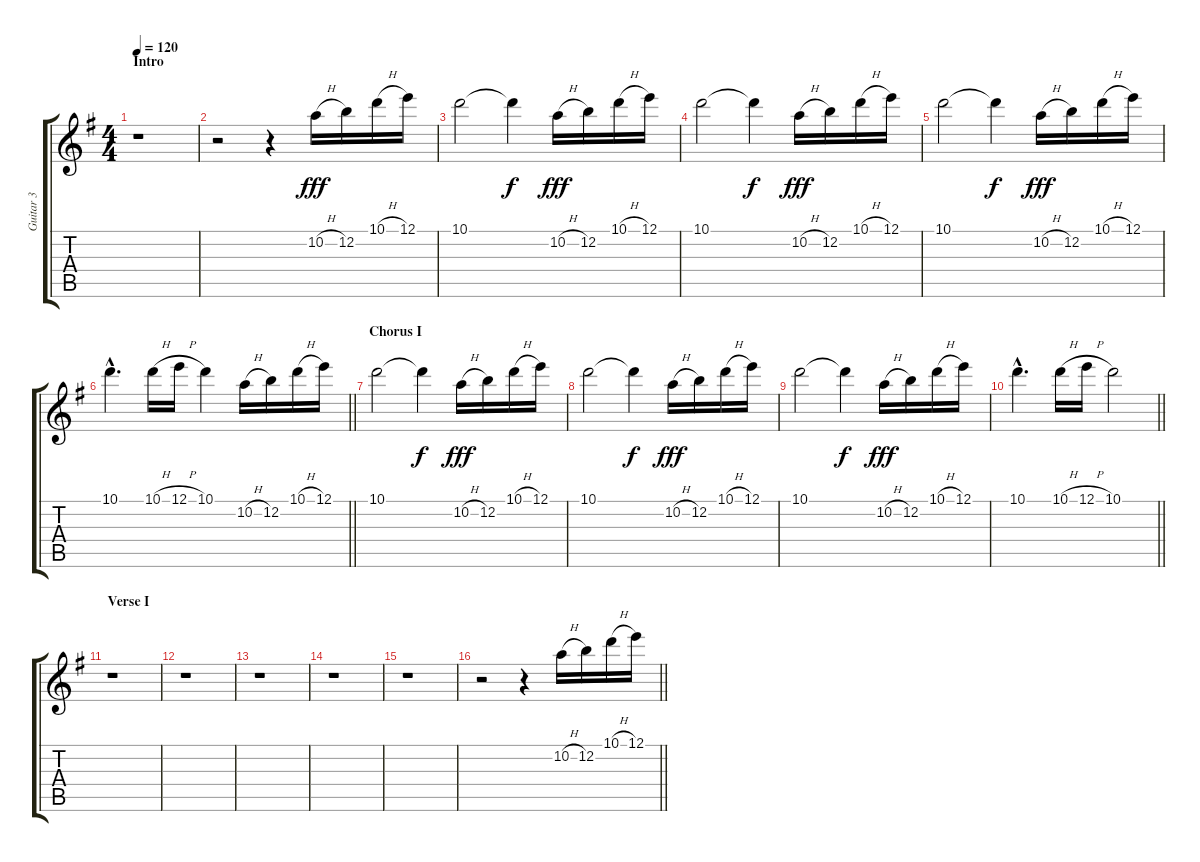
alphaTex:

\track ("Guitar 3" "Guitar 3") {instrument distortionguitar}
\staff {score tabs}
\tuning (E4 B3 G3 D3 A2 E2) {hide}
\ts (4 4)
\section ("" "Intro")
\tempo 120
\clef g2
\ks g
r.1{dy fff instrument distortionguitar} |
r.2 r.4 10.2{h}.16 12.2.16 10.1{h}.16 12.1.16 |
10.1.2 10.1{t}.4{dy f} 10.2{h}.16{dy fff} 12.2.16 10.1{h}.16 12.1.16 |
10.1.2 10.1{t}.4{dy f} 10.2{h}.16{dy fff} 12.2.16 10.1{h}.16 12.1.16 |
10.1.2 10.1{t}.4{dy f} 10.2{h}.16{dy fff} 12.2.16 10.1{h}.16 12.1.16 |
\barLineRight lightlight
10.1{hac}.4{d} 10.1{h}.16 12.1{h}.16 10.1.4 10.2{h}.16 12.2.16 10.1{h}.16 12.1.16 |
\section ("" "Chorus I")
10.1.2 10.1{t}.4{dy f} 10.2{h}.16{dy fff} 12.2.16 10.1{h}.16 12.1.16 |
10.1.2 10.1{t}.4{dy f} 10.2{h}.16{dy fff} 12.2.16 10.1{h}.16 12.1.16 |
10.1.2 10.1{t}.4{dy f} 10.2{h}.16{dy fff} 12.2.16 10.1{h}.16 12.1.16 |
\barLineRight lightlight
10.1{hac}.4{d} 10.1{h}.16 12.1{h}.16 10.1.2 |
\section ("" "Verse I")
r.1 |
r.1 |
r.1 |
r.1 |
r.1 |
\barLineRight lightlight
r.2 r.4 10.2{h}.16 12.2.16 10.1{h}.16 12.1.16
